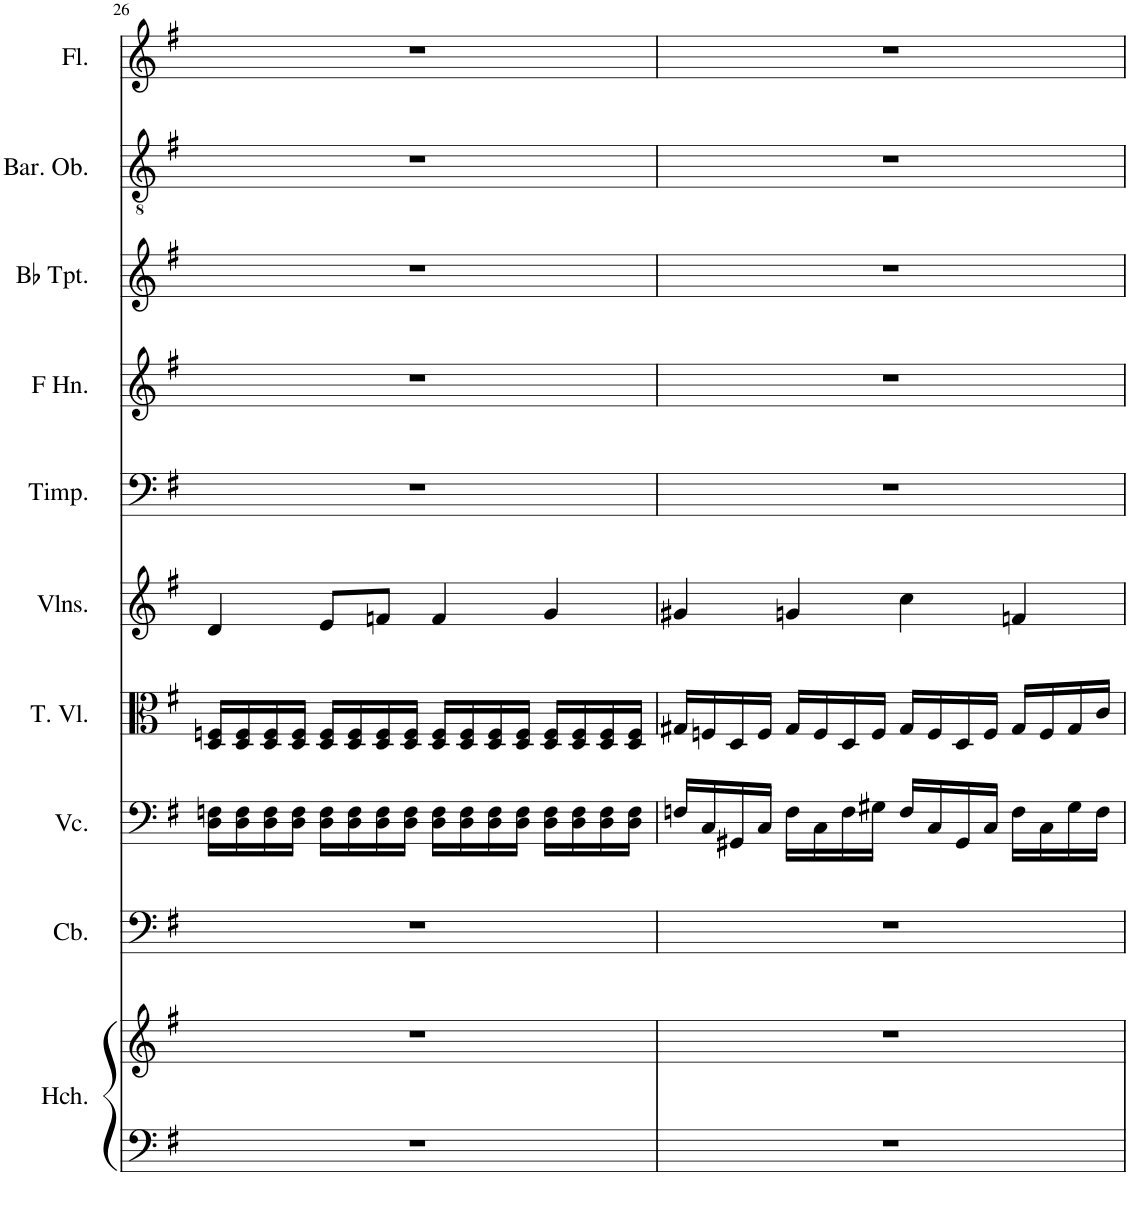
**kern	**kern	**kern	**kern	**kern	**kern	**kern	**kern	**kern	**kern	**kern
*part10	*part10	*part9	*part8	*part7	*part6	*part5	*part4	*part3	*part2	*part1
*staff11	*staff10	*staff9	*staff8	*staff7	*staff6	*staff5	*staff4	*staff3	*staff2	*staff1
*I"Harpsichord	*	*I"Contrabass, Cb.	*I"Violoncello, Vcl.	*I"Tenor Viol, Vla.	*I"Violins, Vl.I	*I"Timpani, Tp.	*I"Horn in F, Hn.	*I"Bb Trumpet, Tr.	*I"Baritone Oboe, Ob.	*I"Flute, Fl.
*I'Hch.	*	*I'Cb.	*I'Vc.	*I'T. Vl.	*I'Vlns.	*I'Timp.	*I'F Hn.	*I'Bb Tpt.	*I'Bar. Ob.	*I'Fl.
!!LO:PB:g=z
*clefF4	*clefG2	*clefF4	*clefF4	*clefC3	*clefG2	*clefF4	*clefG2	*clefG2	*clefGv2	*clefG2
*	*	*Trd7c12	*	*	*	*	*Trd4c7	*Trd1c2	*	*
*k[f#]	*k[f#]	*k[f#]	*k[f#]	*k[f#]	*k[f#]	*k[f#]	*k[f#]	*k[f#]	*k[f#]	*k[f#]
*M4/4	*M4/4	*M4/4	*M4/4	*M4/4	*M4/4	*M4/4	*M4/4	*M4/4	*M4/4	*M4/4
=26	=26	=26	=26	=26	=26	=26	=26	=26	=26	=26
1r	1r	1r	16D\ 16Fn\LL	16D/ 16Fn/LL	4d/	1r	1r	1r	1r	1r
.	.	.	16D\ 16F\	16D/ 16F/	.	.	.	.	.	.
.	.	.	16D\ 16F\	16D/ 16F/	.	.	.	.	.	.
.	.	.	16D\ 16F\JJ	16D/ 16F/JJ	.	.	.	.	.	.
.	.	.	16D\ 16F\LL	16D/ 16F/LL	8e/L	.	.	.	.	.
.	.	.	16D\ 16F\	16D/ 16F/	.	.	.	.	.	.
.	.	.	16D\ 16F\	16D/ 16F/	8fn/J	.	.	.	.	.
.	.	.	16D\ 16F\JJ	16D/ 16F/JJ	.	.	.	.	.	.
.	.	.	16D\ 16F\LL	16D/ 16F/LL	4f/	.	.	.	.	.
.	.	.	16D\ 16F\	16D/ 16F/	.	.	.	.	.	.
.	.	.	16D\ 16F\	16D/ 16F/	.	.	.	.	.	.
.	.	.	16D\ 16F\JJ	16D/ 16F/JJ	.	.	.	.	.	.
.	.	.	16D\ 16F\LL	16D/ 16F/LL	4g/	.	.	.	.	.
.	.	.	16D\ 16F\	16D/ 16F/	.	.	.	.	.	.
.	.	.	16D\ 16F\	16D/ 16F/	.	.	.	.	.	.
.	.	.	16D\ 16F\JJ	16D/ 16F/JJ	.	.	.	.	.	.
=27	=27	=27	=27	=27	=27	=27	=27	=27	=27	=27
1r	1r	1r	16Fn/LL	16G#X/LL	4g#X/	1r	1r	1r	1r	1r
.	.	.	16C/	16Fn/	.	.	.	.	.	.
.	.	.	16GG#X/	16D/	.	.	.	.	.	.
.	.	.	16C/JJ	16F/JJ	.	.	.	.	.	.
.	.	.	16F\LL	16G#/LL	4gn/	.	.	.	.	.
.	.	.	16C\	16F/	.	.	.	.	.	.
.	.	.	16F\	16D/	.	.	.	.	.	.
.	.	.	16G#X\JJ	16F/JJ	.	.	.	.	.	.
.	.	.	16F/LL	16G#/LL	4cc\	.	.	.	.	.
.	.	.	16C/	16F/	.	.	.	.	.	.
.	.	.	16GG#/	16D/	.	.	.	.	.	.
.	.	.	16C/JJ	16F/JJ	.	.	.	.	.	.
.	.	.	16F\LL	16G#/LL	4fn/	.	.	.	.	.
.	.	.	16C\	16F/	.	.	.	.	.	.
.	.	.	16G#\	16G#/	.	.	.	.	.	.
.	.	.	16F\JJ	16c/JJ	.	.	.	.	.	.
=	=	=	=	=	=	=	=	=	=	=
*-	*-	*-	*-	*-	*-	*-	*-	*-	*-	*-
